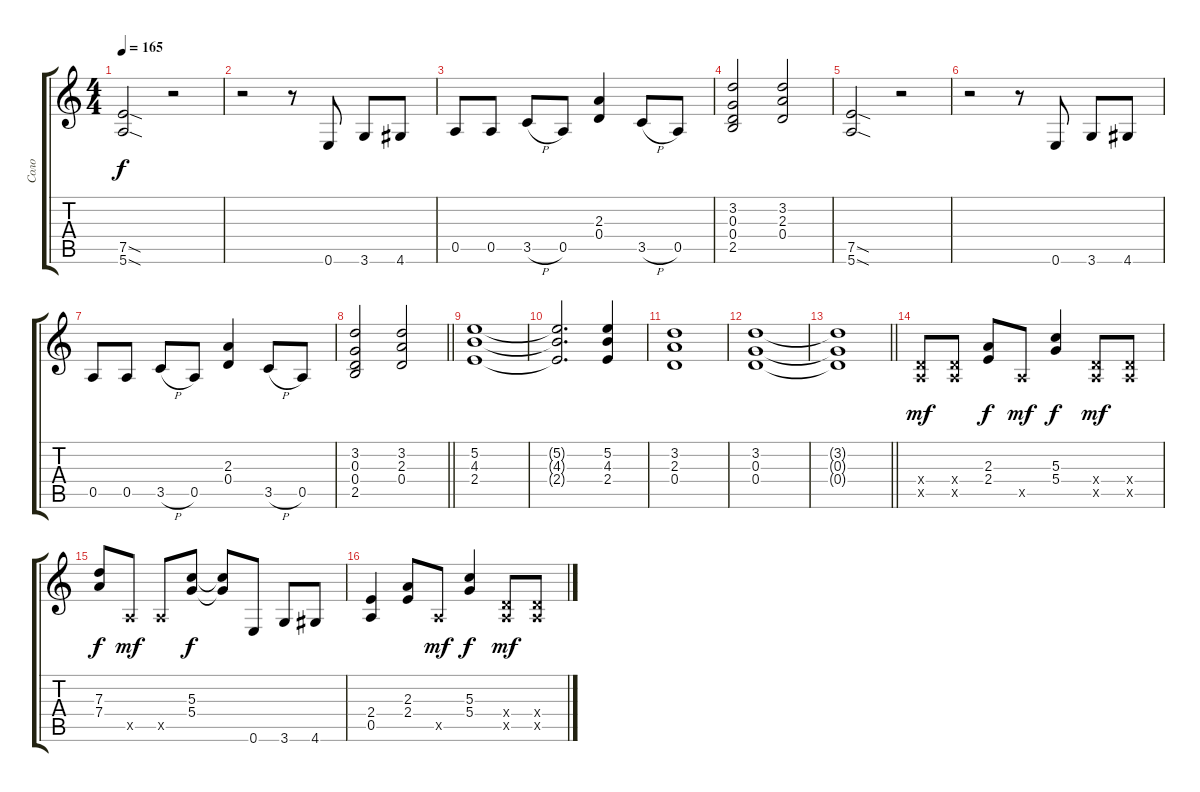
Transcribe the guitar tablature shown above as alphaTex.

\track ("Соло" "Соло") {instrument distortionguitar}
\staff {score tabs}
\tuning (E4 B3 G3 D3 A2 E2) {hide}
\ts (4 4)
\tempo 165
\clef g2
\ks c
(7.5{sod} 5.6{sod}).2{dy f} r.2 |
r.2 r.8 0.6.8 3.6.8 4.6.8 |
0.5.8 0.5.8 3.5{h}.8 0.5.8 (2.3 0.4).4 3.5{h}.8 0.5.8 |
(3.2 0.3 0.4 2.5).2 (3.2 2.3 0.4).2 |
(7.5{sod} 5.6{sod}).2 r.2 |
r.2 r.8 0.6.8 3.6.8 4.6.8 |
0.5.8 0.5.8 3.5{h}.8 0.5.8 (2.3 0.4).4 3.5{h}.8 0.5.8 |
\barLineRight lightlight
(3.2 0.3 0.4 2.5).2 (3.2 2.3 0.4).2 |
(5.2 4.3 2.4).1 |
(5.2{t} 4.3{t} 2.4{t}).2{d} (5.2 4.3 2.4).4 |
(3.2 2.3 0.4).1 |
(3.2 0.3 0.4).1 |
\barLineRight lightlight
(3.2{t} 0.3{t} 0.4{t}).1 |
(0.4{x} 0.5{x}).8{dy mf} (0.4{x} 0.5{x}).8 (2.3 2.4).8{dy f} 0.5{x}.8{dy mf} (5.3 5.4).4{dy f} (0.4{x} 0.5{x}).8{dy mf} (0.4{x} 0.5{x}).8 |
(7.3 7.4).8{dy f} 0.5{x}.8{dy mf} 0.5{x}.8 (5.3 5.4).8{dy f} (5.3{t} 5.4{t}).8 0.6.8 3.6.8 4.6.8 |
(2.4 0.5).4 (2.3 2.4).8 0.5{x}.8{dy mf} (5.3 5.4).4{dy f} (0.4{x} 0.5{x}).8{dy mf} (0.4{x} 0.5{x}).8
